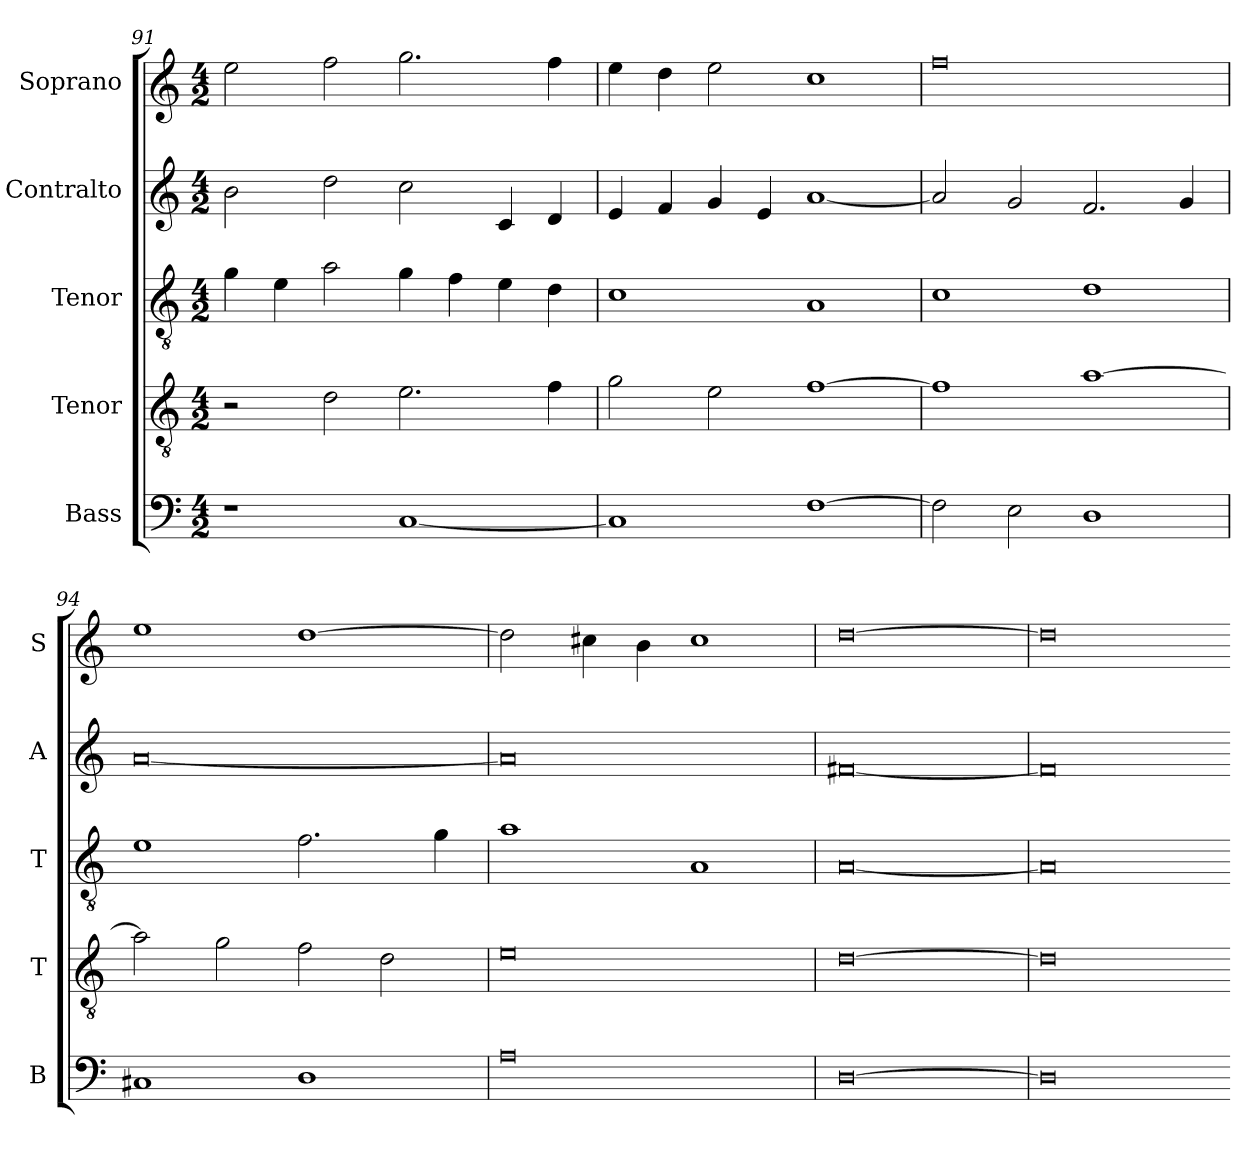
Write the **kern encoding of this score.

**kern	**kern	**kern	**kern	**kern
*part5	*part4	*part3	*part2	*part1
*staff5	*staff4	*staff3	*staff2	*staff1
*I"Bass	*I"Tenor	*I"Tenor	*I"Contralto	*I"Soprano
*I'B	*I'T	*I'T	*I'A	*I'S
*clefF4	*clefGv2	*clefGv2	*clefG2	*clefG2
*k[]	*k[]	*k[]	*k[]	*k[]
*G:mix	*G:mix	*G:mix	*G:mix	*G:mix
*M4/2	*M4/2	*M4/2	*M4/2	*M4/2
=91	=91	=91	=91	=91
1r	2r	4g	2b	2ee
.	.	4e	.	.
.	2d	2a	2dd	2ff
[1C	2.e	4g	2cc	2.gg
.	.	4f	.	.
.	.	4e	4c	.
.	4f	4d	4d	4ff
=92	=92	=92	=92	=92
1C]	2g	1c	4e	4ee
.	.	.	4f	4dd
.	2e	.	4g	2ee
.	.	.	4e	.
[1F	[1f	1A	[1a	1cc
=93	=93	=93	=93	=93
2F]	1f]	1c	2a]	0ff
2E	.	.	2g	.
1D	[1a	1d	2.f	.
.	.	.	4g	.
=94	=94	=94	=94	=94
1C#X	2a]	1e	[0a	1ee
.	2g	.	.	.
1D	2f	2.f	.	[1dd
.	2d	.	.	.
.	.	4g	.	.
=95	=95	=95	=95	=95
0A	0e	1a	0a]	2dd]
.	.	.	.	4cc#X
.	.	.	.	4b
.	.	1A	.	1cc#
=96	=96	=96	=96	=96
[0D	[0d	[0A	[0f#X	[0dd
=97	=97	=97	=97	=97
0D]	0d]	0A]	0f#]	0dd]
=-	=-	=-	=-	=-
*-	*-	*-	*-	*-
